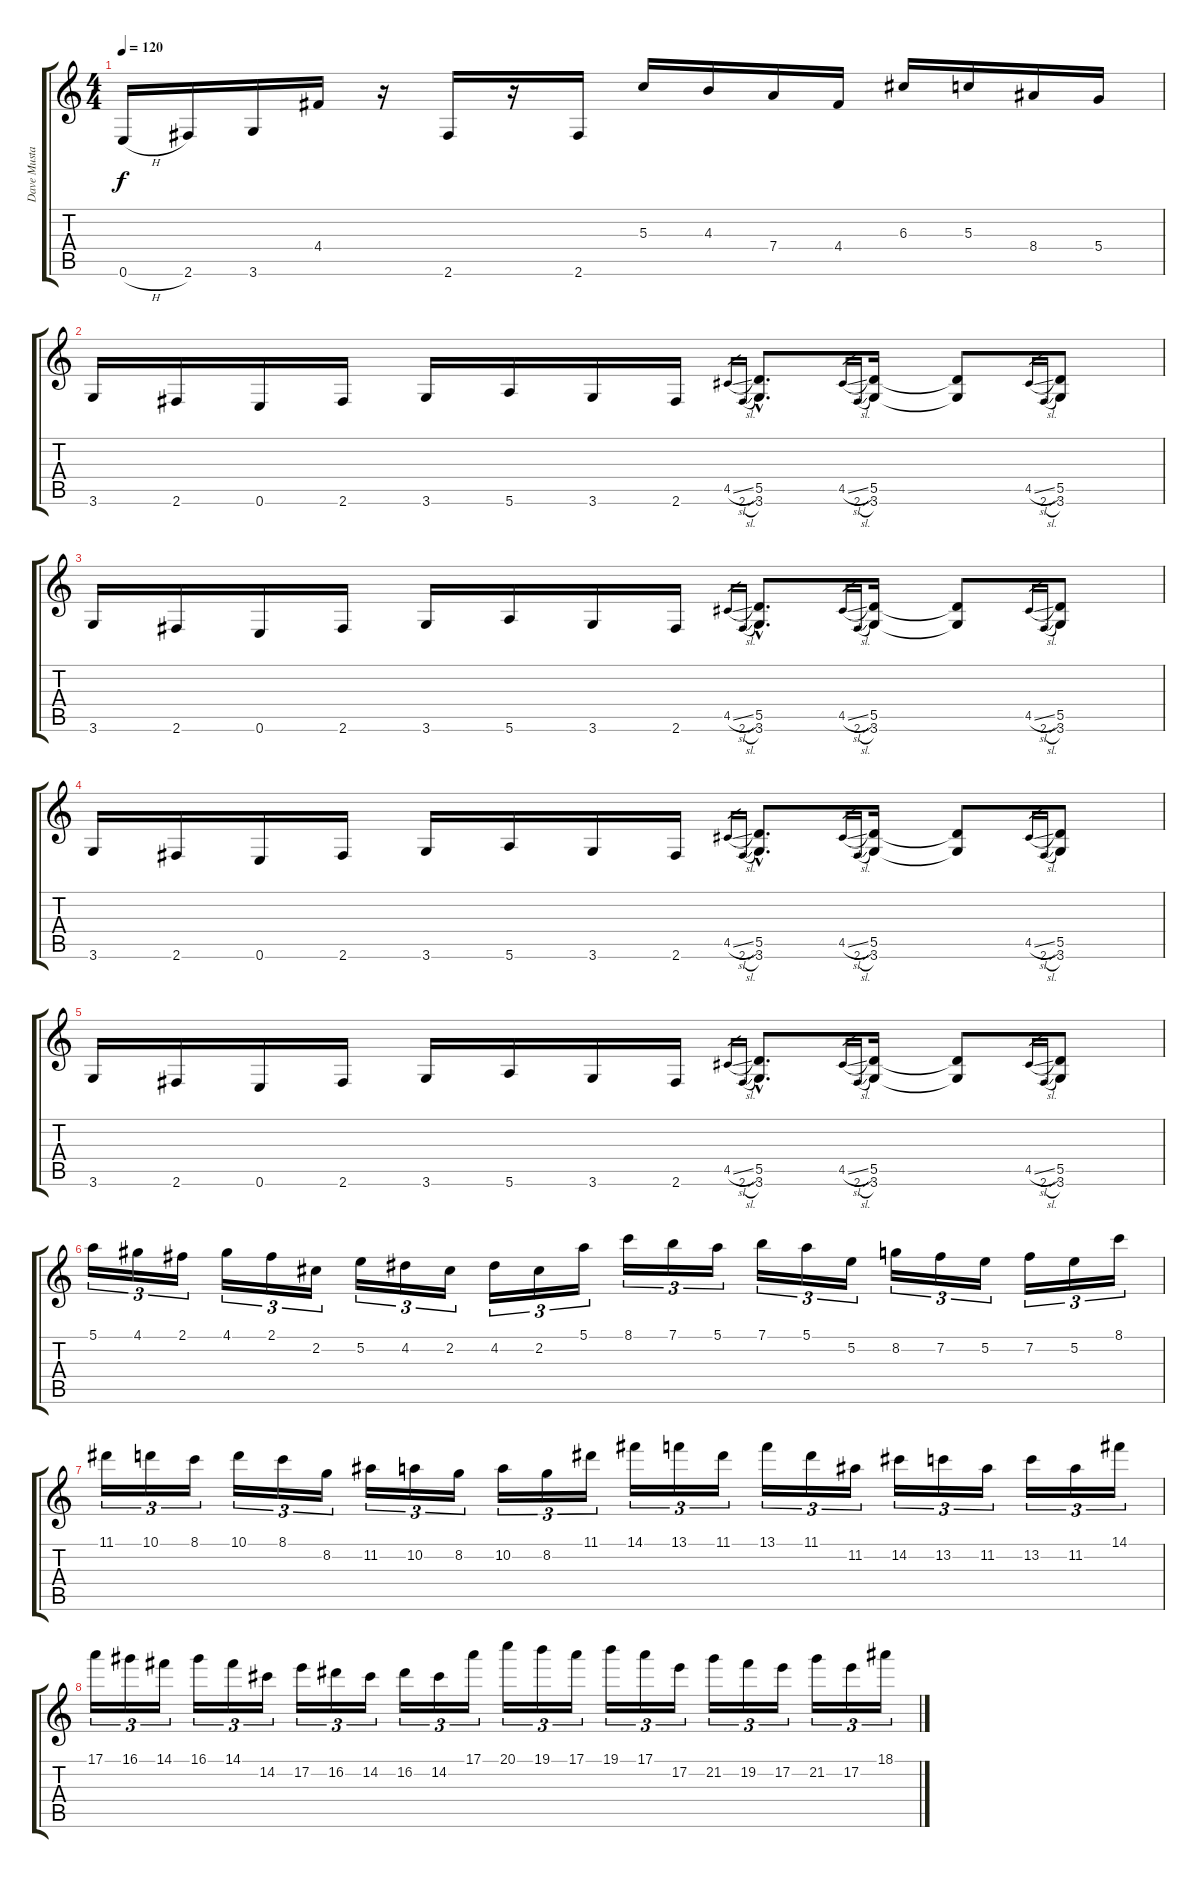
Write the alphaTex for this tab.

\track ("Dave Mustaine" "Dave Musta") {instrument distortionguitar}
\staff {score tabs}
\tuning (E4 B3 G3 D3 A2 E2) {hide}
\ts (4 4)
\tempo 120
\clef g2
\ks c
0.6{h}.16{dy f} 2.6.16 3.6.16 4.4.16 r.16 2.6.16 r.16 2.6.16 5.3.16 4.3.16 7.4.16 4.4.16 6.3.16 5.3.16 8.4.16 5.4.16 |
3.6.16 2.6.16 0.6.16 2.6.16 3.6.16 5.6.16 3.6.16 2.6.16 4.5{sl}.16{gr} 2.6{sl}.16{gr} (5.5{hac} 3.6{hac}).8{d} 4.5{sl}.16{gr} 2.6{sl}.16{gr} (5.5 3.6).16 (5.5{t} 3.6{t}).8 4.5{sl}.16{gr} 2.6{sl}.16{gr} (5.5 3.6).8 |
3.6.16 2.6.16 0.6.16 2.6.16 3.6.16 5.6.16 3.6.16 2.6.16 4.5{sl}.16{gr} 2.6{sl}.16{gr} (5.5{hac} 3.6{hac}).8{d} 4.5{sl}.16{gr} 2.6{sl}.16{gr} (5.5 3.6).16 (5.5{t} 3.6{t}).8 4.5{sl}.16{gr} 2.6{sl}.16{gr} (5.5 3.6).8 |
3.6.16 2.6.16 0.6.16 2.6.16 3.6.16 5.6.16 3.6.16 2.6.16 4.5{sl}.16{gr} 2.6{sl}.16{gr} (5.5{hac} 3.6{hac}).8{d} 4.5{sl}.16{gr} 2.6{sl}.16{gr} (5.5 3.6).16 (5.5{t} 3.6{t}).8 4.5{sl}.16{gr} 2.6{sl}.16{gr} (5.5 3.6).8 |
3.6.16 2.6.16 0.6.16 2.6.16 3.6.16 5.6.16 3.6.16 2.6.16 4.5{sl}.16{gr} 2.6{sl}.16{gr} (5.5{hac} 3.6{hac}).8{d} 4.5{sl}.16{gr} 2.6{sl}.16{gr} (5.5 3.6).16 (5.5{t} 3.6{t}).8 4.5{sl}.16{gr} 2.6{sl}.16{gr} (5.5 3.6).8 |
5.1.16{tu (3 2)} 4.1.16{tu (3 2)} 2.1.16{tu (3 2)} 4.1.16{tu (3 2)} 2.1.16{tu (3 2)} 2.2.16{tu (3 2)} 5.2.16{tu (3 2)} 4.2.16{tu (3 2)} 2.2.16{tu (3 2)} 4.2.16{tu (3 2)} 2.2.16{tu (3 2)} 5.1.16{tu (3 2)} 8.1.16{tu (3 2)} 7.1.16{tu (3 2)} 5.1.16{tu (3 2)} 7.1.16{tu (3 2)} 5.1.16{tu (3 2)} 5.2.16{tu (3 2)} 8.2.16{tu (3 2)} 7.2.16{tu (3 2)} 5.2.16{tu (3 2)} 7.2.16{tu (3 2)} 5.2.16{tu (3 2)} 8.1.16{tu (3 2)} |
11.1.16{tu (3 2)} 10.1.16{tu (3 2)} 8.1.16{tu (3 2)} 10.1.16{tu (3 2)} 8.1.16{tu (3 2)} 8.2.16{tu (3 2)} 11.2.16{tu (3 2)} 10.2.16{tu (3 2)} 8.2.16{tu (3 2)} 10.2.16{tu (3 2)} 8.2.16{tu (3 2)} 11.1.16{tu (3 2)} 14.1.16{tu (3 2)} 13.1.16{tu (3 2)} 11.1.16{tu (3 2)} 13.1.16{tu (3 2)} 11.1.16{tu (3 2)} 11.2.16{tu (3 2)} 14.2.16{tu (3 2)} 13.2.16{tu (3 2)} 11.2.16{tu (3 2)} 13.2.16{tu (3 2)} 11.2.16{tu (3 2)} 14.1.16{tu (3 2)} |
17.1.16{tu (3 2)} 16.1.16{tu (3 2)} 14.1.16{tu (3 2)} 16.1.16{tu (3 2)} 14.1.16{tu (3 2)} 14.2.16{tu (3 2)} 17.2.16{tu (3 2)} 16.2.16{tu (3 2)} 14.2.16{tu (3 2)} 16.2.16{tu (3 2)} 14.2.16{tu (3 2)} 17.1.16{tu (3 2)} 20.1.16{tu (3 2)} 19.1.16{tu (3 2)} 17.1.16{tu (3 2)} 19.1.16{tu (3 2)} 17.1.16{tu (3 2)} 17.2.16{tu (3 2)} 21.2.16{tu (3 2)} 19.2.16{tu (3 2)} 17.2.16{tu (3 2)} 21.2.16{tu (3 2)} 17.2.16{tu (3 2)} 18.1.16{tu (3 2)}
